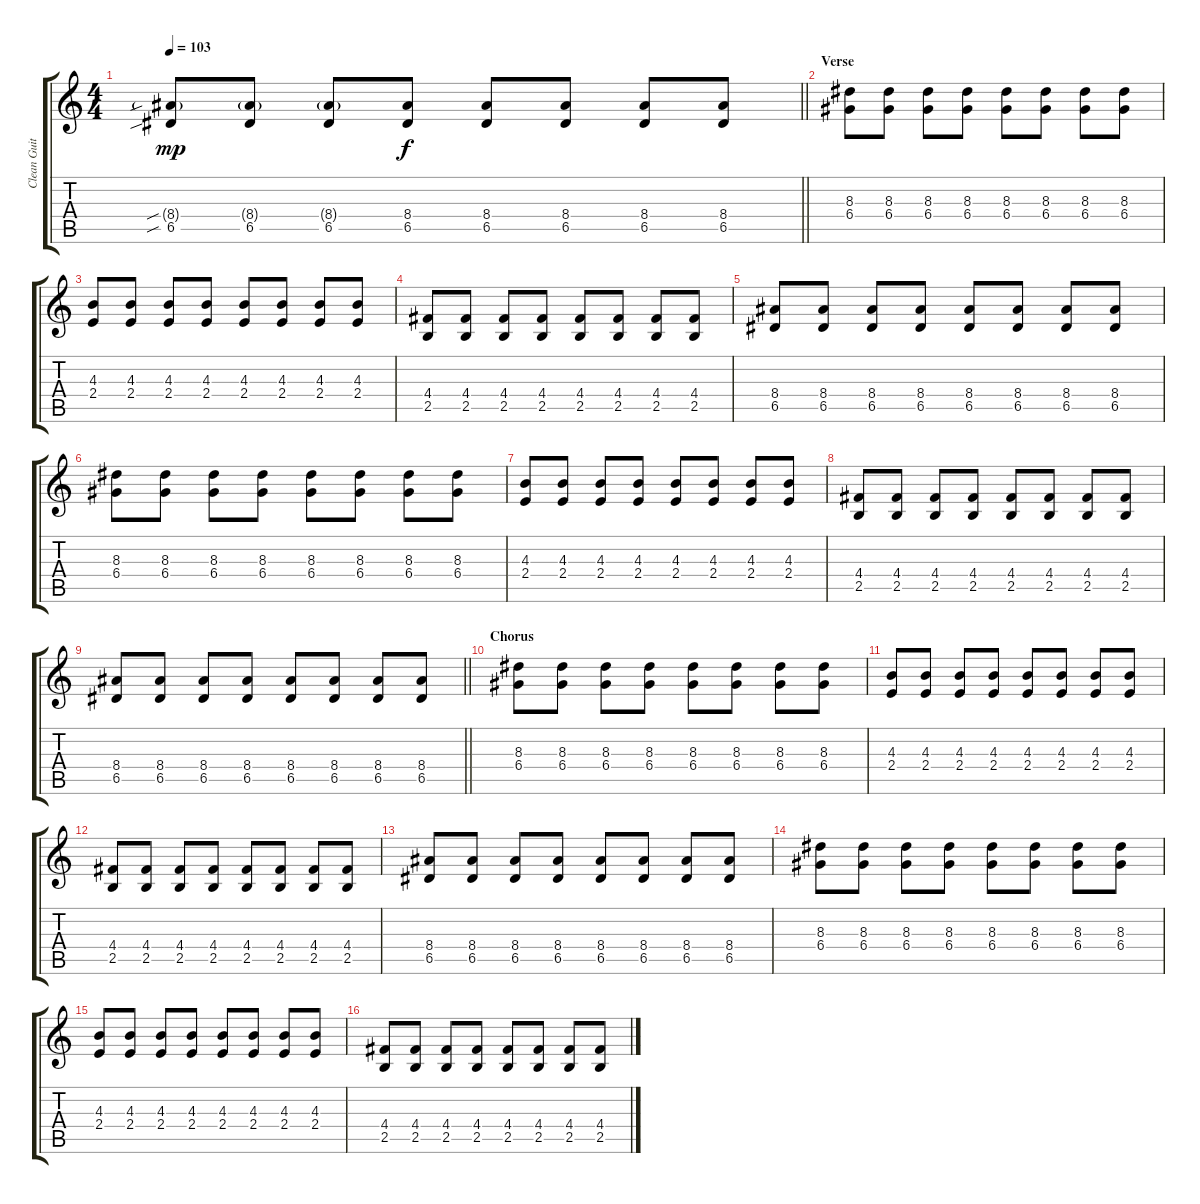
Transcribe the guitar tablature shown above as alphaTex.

\track ("Clean Guitar" "Clean Guit") {instrument electricguitarjazz}
\staff {score tabs}
\tuning (E4 B3 G3 D3 A2 E2) {hide}
\ts (4 4)
\tempo 103
\clef g2
\barLineRight lightlight
\ks c
(8.4{sib g} 6.5{sib}).8{dy mp} (8.4{g} 6.5).8 (8.4{g} 6.5).8 (8.4 6.5).8{dy f} (8.4 6.5).8 (8.4 6.5).8 (8.4 6.5).8 (8.4 6.5).8 |
\section ("" "Verse")
(8.3 6.4).8 (8.3 6.4).8 (8.3 6.4).8 (8.3 6.4).8 (8.3 6.4).8 (8.3 6.4).8 (8.3 6.4).8 (8.3 6.4).8 |
(4.3 2.4).8 (4.3 2.4).8 (4.3 2.4).8 (4.3 2.4).8 (4.3 2.4).8 (4.3 2.4).8 (4.3 2.4).8 (4.3 2.4).8 |
(4.4 2.5).8 (4.4 2.5).8 (4.4 2.5).8 (4.4 2.5).8 (4.4 2.5).8 (4.4 2.5).8 (4.4 2.5).8 (4.4 2.5).8 |
(8.4 6.5).8 (8.4 6.5).8 (8.4 6.5).8 (8.4 6.5).8 (8.4 6.5).8 (8.4 6.5).8 (8.4 6.5).8 (8.4 6.5).8 |
(8.3 6.4).8 (8.3 6.4).8 (8.3 6.4).8 (8.3 6.4).8 (8.3 6.4).8 (8.3 6.4).8 (8.3 6.4).8 (8.3 6.4).8 |
(4.3 2.4).8 (4.3 2.4).8 (4.3 2.4).8 (4.3 2.4).8 (4.3 2.4).8 (4.3 2.4).8 (4.3 2.4).8 (4.3 2.4).8 |
(4.4 2.5).8 (4.4 2.5).8 (4.4 2.5).8 (4.4 2.5).8 (4.4 2.5).8 (4.4 2.5).8 (4.4 2.5).8 (4.4 2.5).8 |
\barLineRight lightlight
(8.4 6.5).8 (8.4 6.5).8 (8.4 6.5).8 (8.4 6.5).8 (8.4 6.5).8 (8.4 6.5).8 (8.4 6.5).8 (8.4 6.5).8 |
\section ("" "Chorus")
(8.3 6.4).8 (8.3 6.4).8 (8.3 6.4).8 (8.3 6.4).8 (8.3 6.4).8 (8.3 6.4).8 (8.3 6.4).8 (8.3 6.4).8 |
(4.3 2.4).8 (4.3 2.4).8 (4.3 2.4).8 (4.3 2.4).8 (4.3 2.4).8 (4.3 2.4).8 (4.3 2.4).8 (4.3 2.4).8 |
(4.4 2.5).8 (4.4 2.5).8 (4.4 2.5).8 (4.4 2.5).8 (4.4 2.5).8 (4.4 2.5).8 (4.4 2.5).8 (4.4 2.5).8 |
(8.4 6.5).8 (8.4 6.5).8 (8.4 6.5).8 (8.4 6.5).8 (8.4 6.5).8 (8.4 6.5).8 (8.4 6.5).8 (8.4 6.5).8 |
(8.3 6.4).8 (8.3 6.4).8 (8.3 6.4).8 (8.3 6.4).8 (8.3 6.4).8 (8.3 6.4).8 (8.3 6.4).8 (8.3 6.4).8 |
(4.3 2.4).8 (4.3 2.4).8 (4.3 2.4).8 (4.3 2.4).8 (4.3 2.4).8 (4.3 2.4).8 (4.3 2.4).8 (4.3 2.4).8 |
(4.4 2.5).8 (4.4 2.5).8 (4.4 2.5).8 (4.4 2.5).8 (4.4 2.5).8 (4.4 2.5).8 (4.4 2.5).8 (4.4 2.5).8
